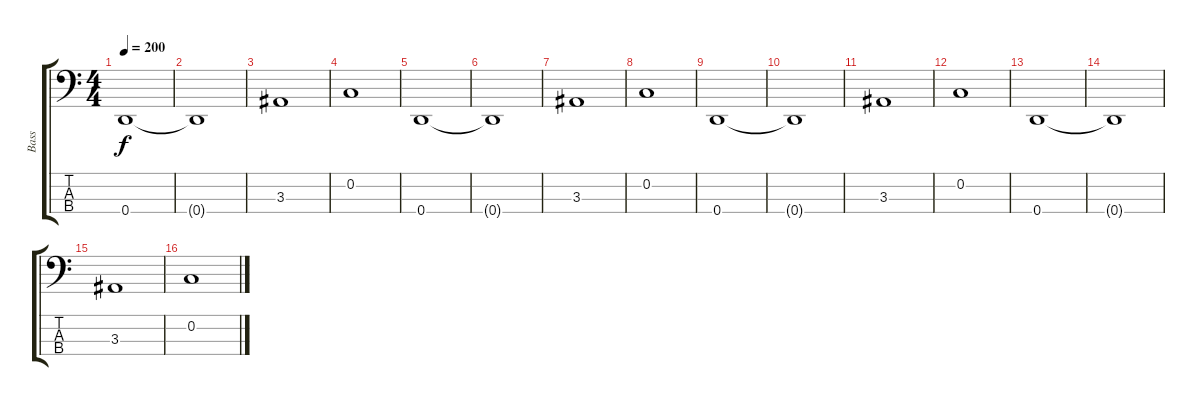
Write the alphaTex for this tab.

\track ("Bass" "Bass") {instrument electricbassfinger}
\staff {score tabs}
\tuning (F2 C2 G1 D1) {hide}
\ts (4 4)
\tempo 200
\clef f4
\ks c
0.4.1{dy f} |
0.4{t}.1 |
3.3.1 |
0.2.1 |
0.4.1 |
0.4{t}.1 |
3.3.1 |
0.2.1 |
0.4.1 |
0.4{t}.1 |
3.3.1 |
0.2.1 |
0.4.1 |
0.4{t}.1 |
3.3.1 |
0.2.1
